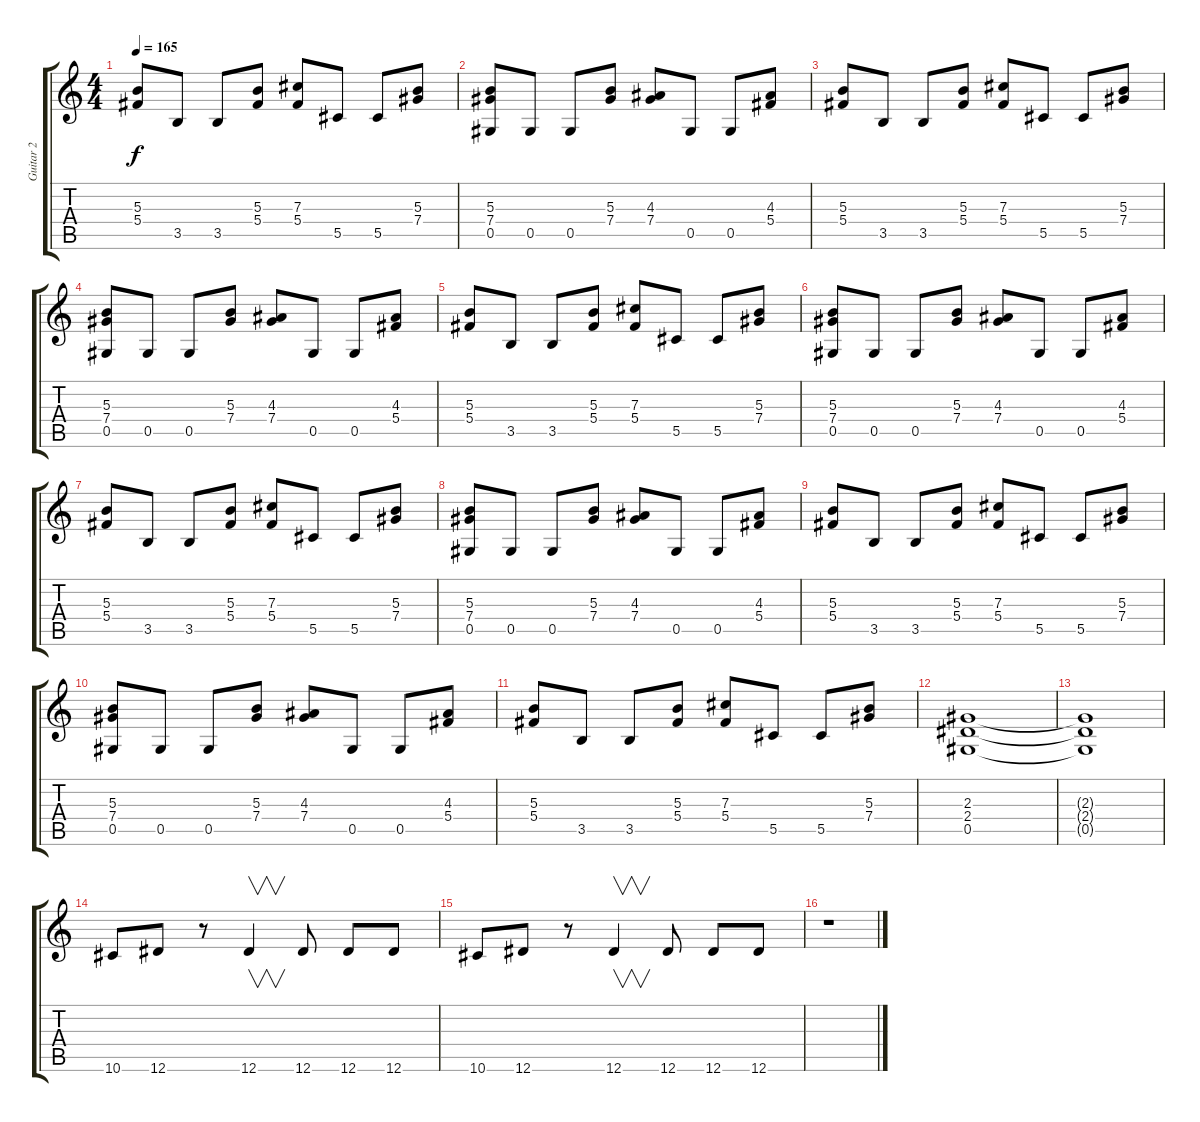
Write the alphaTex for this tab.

\track ("Guitar 2" "Guitar 2") {instrument overdrivenguitar}
\staff {score tabs}
\tuning (Eb4 Bb3 Gb3 Db3 Ab2 Eb2) {hide}
\ts (4 4)
\tempo 165
\clef g2
\ks c
(5.3 5.4).8{dy f} 3.5.8 3.5.8 (5.3 5.4).8 (7.3 5.4).8 5.5.8 5.5.8 (5.3 7.4).8 |
(5.3 7.4 0.5).8 0.5.8 0.5.8 (5.3 7.4).8 (4.3 7.4).8 0.5.8 0.5.8 (4.3 5.4).8 |
(5.3 5.4).8 3.5.8 3.5.8 (5.3 5.4).8 (7.3 5.4).8 5.5.8 5.5.8 (5.3 7.4).8 |
(5.3 7.4 0.5).8 0.5.8 0.5.8 (5.3 7.4).8 (4.3 7.4).8 0.5.8 0.5.8 (4.3 5.4).8 |
(5.3 5.4).8 3.5.8 3.5.8 (5.3 5.4).8 (7.3 5.4).8 5.5.8 5.5.8 (5.3 7.4).8 |
(5.3 7.4 0.5).8 0.5.8 0.5.8 (5.3 7.4).8 (4.3 7.4).8 0.5.8 0.5.8 (4.3 5.4).8 |
(5.3 5.4).8 3.5.8 3.5.8 (5.3 5.4).8 (7.3 5.4).8 5.5.8 5.5.8 (5.3 7.4).8 |
(5.3 7.4 0.5).8 0.5.8 0.5.8 (5.3 7.4).8 (4.3 7.4).8 0.5.8 0.5.8 (4.3 5.4).8 |
(5.3 5.4).8 3.5.8 3.5.8 (5.3 5.4).8 (7.3 5.4).8 5.5.8 5.5.8 (5.3 7.4).8 |
(5.3 7.4 0.5).8 0.5.8 0.5.8 (5.3 7.4).8 (4.3 7.4).8 0.5.8 0.5.8 (4.3 5.4).8 |
(5.3 5.4).8 3.5.8 3.5.8 (5.3 5.4).8 (7.3 5.4).8 5.5.8 5.5.8 (5.3 7.4).8 |
(2.3 2.4 0.5).1 |
(2.3{t} 2.4{t} 0.5{t}).1 |
10.6.8 12.6.8 r.8 12.6.4{v} 12.6.8 12.6.8 12.6.8 |
10.6.8 12.6.8 r.8 12.6.4{v} 12.6.8 12.6.8 12.6.8 |
r.1
